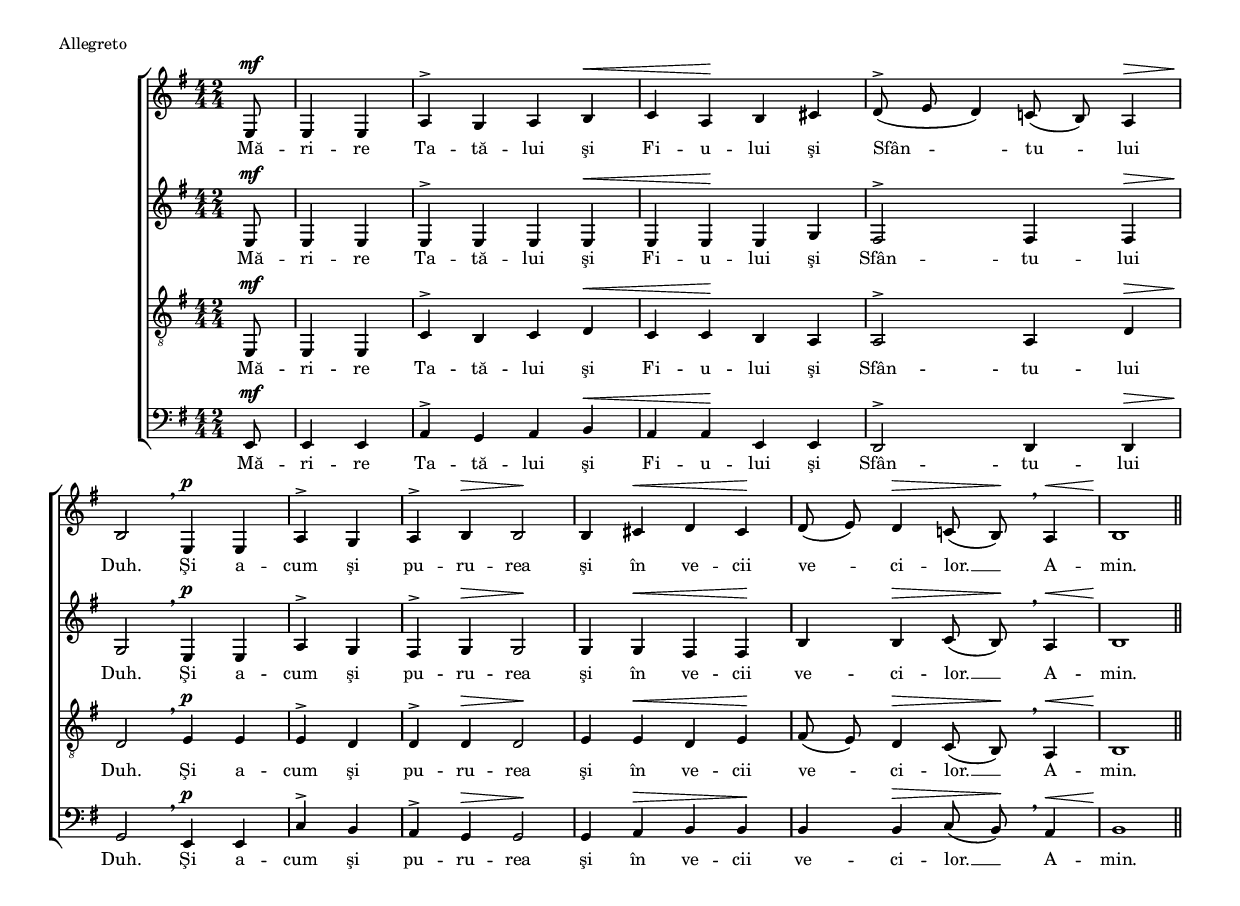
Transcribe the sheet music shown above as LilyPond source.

\version "2.12.0"
\include "defines.ly"
midiTempo = 
  \midi {
    \context {
      \Score
      tempoWholesPerMinute = #(ly:make-moment 140 4)
      }
    }


\include "preamble.ly"

\header {
  meter = "Allegreto"
}

global = {
  \globalPreamble
  \key g \major
  \override Staff.TimeSignature #'stencil = #ly:text-interface::print
  \override Staff.TimeSignature #'text = #mixedTimeSigMarkup
  \time 2/4
}

sopWords = \lyricmode {
  Mă -- ri -- re Ta -- tă -- lui şi Fi -- u -- lui şi Sfân -- tu -- lui Duh.
  Şi a -- cum şi pu -- ru -- rea şi în ve -- cii ve -- ci -- lor. __ A -- min.
}

altoWords = \sopWords
tenorWords = \sopWords
bassWords = \sopWords

sopMusic = \relative {
  \cadenzaOn

  % Mărire Tatălui şi Fiului şi Sfântului Duh.
  e8^\mf \bar "|"
  e4 e \bar "|"
  a^\accent g a b^\< \bar "|"
  c a\! b cis \bar "|"
  d8(^\accent e d4) c8( b) a4^\> \bar "|"
  b2\! \breathe

  % Şi acum şi pururea şi în vecii vecilor, amin.
  e,4^\p e \bar "|"
  a^\accent g \bar "|"
  a^\accent b^\> b2\! \bar "|"
  b4 cis^\< d cis\! \bar "|"
  d8( e) d4^\> c8( b)\! \breathe a4^\< \bar "|"
  b1\! \bar "||"
}

altoMusic = \relative {
  \cadenzaOn

  % Mărire Tatălui şi Fiului şi Sfântului Duh.
  e8^\mf
  e4 e
  e^\accent e e e^\<
  e e\! e g
  fis2^\accent fis4 fis^\>
  g2\! \breathe

  % Şi acum şi pururea şi în vecii vecilor, amin.
  e4^\p e
  a^\accent g
  fis^\accent g^\> g2\!
  g4 g^\< fis fis\!
  b b^\> c8( b)\! \breathe a4^\<
  b1\!
}

tenorMusic = \relative {
  \cadenzaOn

  % Mărire Tatălui şi Fiului şi Sfântului Duh.
  e,8^\mf
  e4 e
  c'^\accent b c d^\<
  c c\! b a
  a2^\accent a4 d^\>
  d2\! \breathe

  % Şi acum şi pururea şi în vecii vecilor, amin.
  e4^\p e
  e^\accent d
  d^\accent d^\> d2\!
  e4 e^\< d e\!
  fis8( e) d4^\> c8( b)\! \breathe a4^\<
  b1\!
}

bassMusic = \relative {
  \cadenzaOn
  % Mărire Tatălui şi Fiului şi Sfântului Duh.
  e,8^\mf
  e4 e
  a^\accent g a b^\<
  a a\! e e
  d2^\accent d4 d^\>
  g2\! \breathe

  % Şi acum şi pururea şi în vecii vecilor, amin.
  e4^\p e
  c'^\accent b
  a^\accent g^\> g2\!
  g4 a^\> b b\!
  b b^\> c8( b)\! \breathe a4^\<
  b1\!
}

\include "four-staves.ly"
